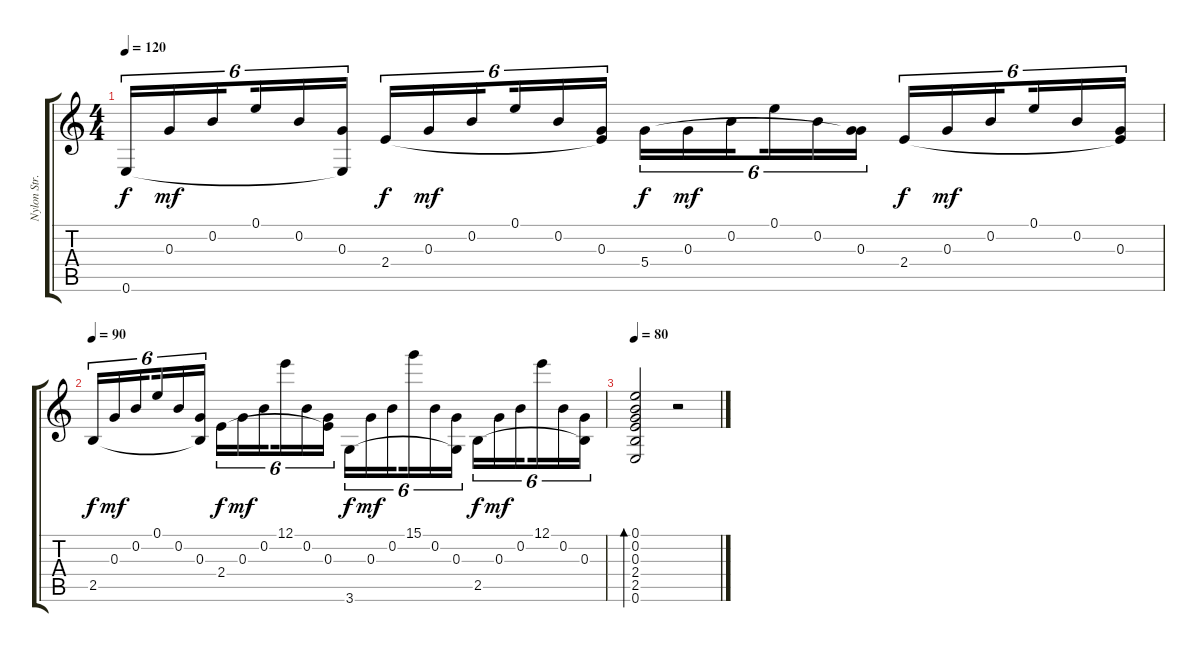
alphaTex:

\track ("Nylon Str. Guitar" "Nylon Str.") {instrument acousticguitarnylon}
\staff {score tabs}
\tuning (E4 B3 G3 D3 A2 E2) {hide}
\ts (4 4)
\tempo 120
\clef g2
\ks c
0.6.16{tu (6 4) dy f} 0.3.16{tu (6 4) dy mf} 0.2.16{tu (6 4) beam splitsecondary} 0.1.16{tu (6 4)} 0.2.16{tu (6 4)} (0.3 0.6{t}).16{tu (6 4)} 2.4.16{tu (6 4) dy f} 0.3.16{tu (6 4) dy mf} 0.2.16{tu (6 4) beam splitsecondary} 0.1.16{tu (6 4)} 0.2.16{tu (6 4)} (0.3 2.4{t}).16{tu (6 4)} 5.4.16{tu (6 4) dy f} 0.3.16{tu (6 4) dy mf} 0.2.16{tu (6 4) beam splitsecondary} 0.1.16{tu (6 4)} 0.2.16{tu (6 4)} (0.3 5.4{t}).16{tu (6 4)} 2.4.16{tu (6 4) dy f} 0.3.16{tu (6 4) dy mf} 0.2.16{tu (6 4) beam splitsecondary} 0.1.16{tu (6 4)} 0.2.16{tu (6 4)} (0.3 2.4{t}).16{tu (6 4)} |
\tempo 90
2.5.16{tu (6 4) dy f} 0.3.16{tu (6 4) dy mf} 0.2.16{tu (6 4) beam splitsecondary} 0.1.16{tu (6 4)} 0.2.16{tu (6 4)} (0.3 2.5{t}).16{tu (6 4)} 2.4.16{tu (6 4) dy f} 0.3.16{tu (6 4) dy mf} 0.2.16{tu (6 4) beam splitsecondary} 12.1.16{tu (6 4)} 0.2.16{tu (6 4)} (0.3 2.4{t}).16{tu (6 4)} 3.6.16{tu (6 4) dy f} 0.3.16{tu (6 4) dy mf} 0.2.16{tu (6 4) beam splitsecondary} 15.1.16{tu (6 4)} 0.2.16{tu (6 4)} (0.3 3.6{t}).16{tu (6 4)} 2.5.16{tu (6 4) dy f} 0.3.16{tu (6 4) dy mf} 0.2.16{tu (6 4) beam splitsecondary} 12.1.16{tu (6 4)} 0.2.16{tu (6 4)} (0.3 2.5{t}).16{tu (6 4)} |
\tempo 80
(0.1 0.2 0.3 2.4 2.5 0.6).2{bd 480} r.2
